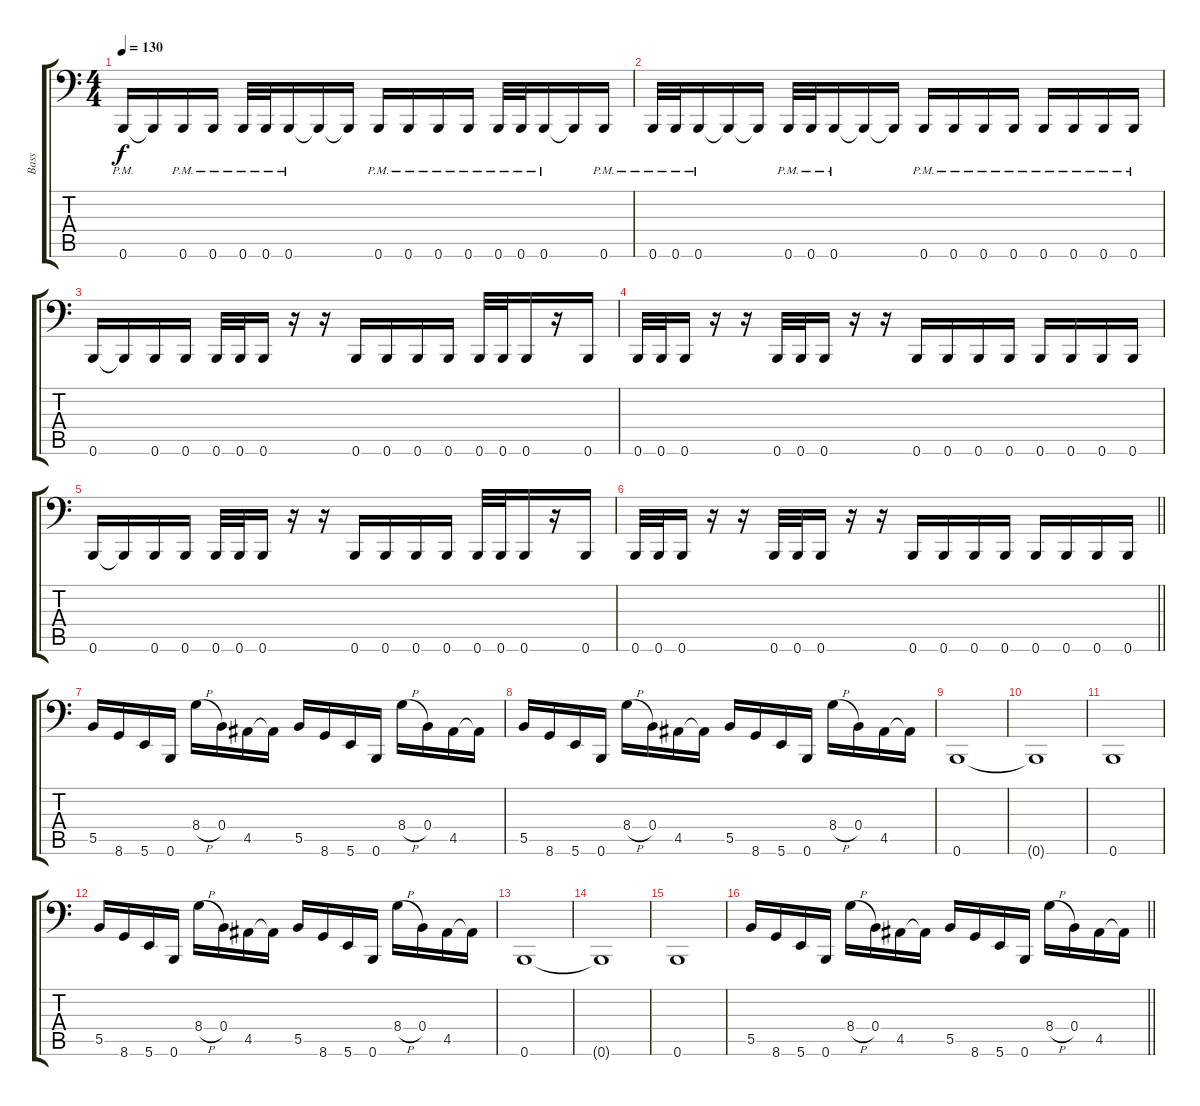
\track ("Bass" "Bass") {instrument electricbasspick}
\staff {score tabs}
\tuning (Db3 Ab2 E2 B1 Gb1 B0) {hide}
\ts (4 4)
\tempo 130
\clef f4
\ks c
0.6{pm}.16{dy f} 0.6{t}.16 0.6{pm}.16 0.6{pm}.16 0.6{pm}.32 0.6{pm}.32 0.6{pm}.16 0.6{t}.16 0.6{t}.16 0.6{pm}.16 0.6{pm}.16 0.6{pm}.16 0.6{pm}.16 0.6{pm}.32 0.6{pm}.32 0.6{pm}.16 0.6{t}.16 0.6{pm}.16 |
0.6{pm}.32 0.6{pm}.32 0.6{pm}.16 0.6{t}.16 0.6{t}.16 0.6{pm}.32 0.6{pm}.32 0.6{pm}.16 0.6{t}.16 0.6{t}.16 0.6{pm}.16 0.6{pm}.16 0.6{pm}.16 0.6{pm}.16 0.6{pm}.16 0.6{pm}.16 0.6{pm}.16 0.6{pm}.16 |
0.6.16 0.6{t}.16 0.6.16 0.6.16 0.6.32 0.6.32 0.6.16 r.16 r.16 0.6.16 0.6.16 0.6.16 0.6.16 0.6.32 0.6.32 0.6.16 r.16 0.6.16 |
0.6.32 0.6.32 0.6.16 r.16 r.16 0.6.32 0.6.32 0.6.16 r.16 r.16 0.6.16 0.6.16 0.6.16 0.6.16 0.6.16 0.6.16 0.6.16 0.6.16 |
0.6.16 0.6{t}.16 0.6.16 0.6.16 0.6.32 0.6.32 0.6.16 r.16 r.16 0.6.16 0.6.16 0.6.16 0.6.16 0.6.32 0.6.32 0.6.16 r.16 0.6.16 |
\barLineRight lightlight
0.6.32 0.6.32 0.6.16 r.16 r.16 0.6.32 0.6.32 0.6.16 r.16 r.16 0.6.16 0.6.16 0.6.16 0.6.16 0.6.16 0.6.16 0.6.16 0.6.16 |
\section ("" "")
5.5.16 8.6.16 5.6.16 0.6.16 8.4{h}.16 0.4.16 4.5.16 4.5{t}.16 5.5.16 8.6.16 5.6.16 0.6.16 8.4{h}.16 0.4.16 4.5.16 4.5{t}.16 |
5.5.16 8.6.16 5.6.16 0.6.16 8.4{h}.16 0.4.16 4.5.16 4.5{t}.16 5.5.16 8.6.16 5.6.16 0.6.16 8.4{h}.16 0.4.16 4.5.16 4.5{t}.16 |
0.6.1 |
0.6{t}.1 |
0.6.1 |
5.5.16 8.6.16 5.6.16 0.6.16 8.4{h}.16 0.4.16 4.5.16 4.5{t}.16 5.5.16 8.6.16 5.6.16 0.6.16 8.4{h}.16 0.4.16 4.5.16 4.5{t}.16 |
0.6.1 |
0.6{t}.1 |
0.6.1 |
\barLineRight lightlight
5.5.16 8.6.16 5.6.16 0.6.16 8.4{h}.16 0.4.16 4.5.16 4.5{t}.16 5.5.16 8.6.16 5.6.16 0.6.16 8.4{h}.16 0.4.16 4.5.16 4.5{t}.16
